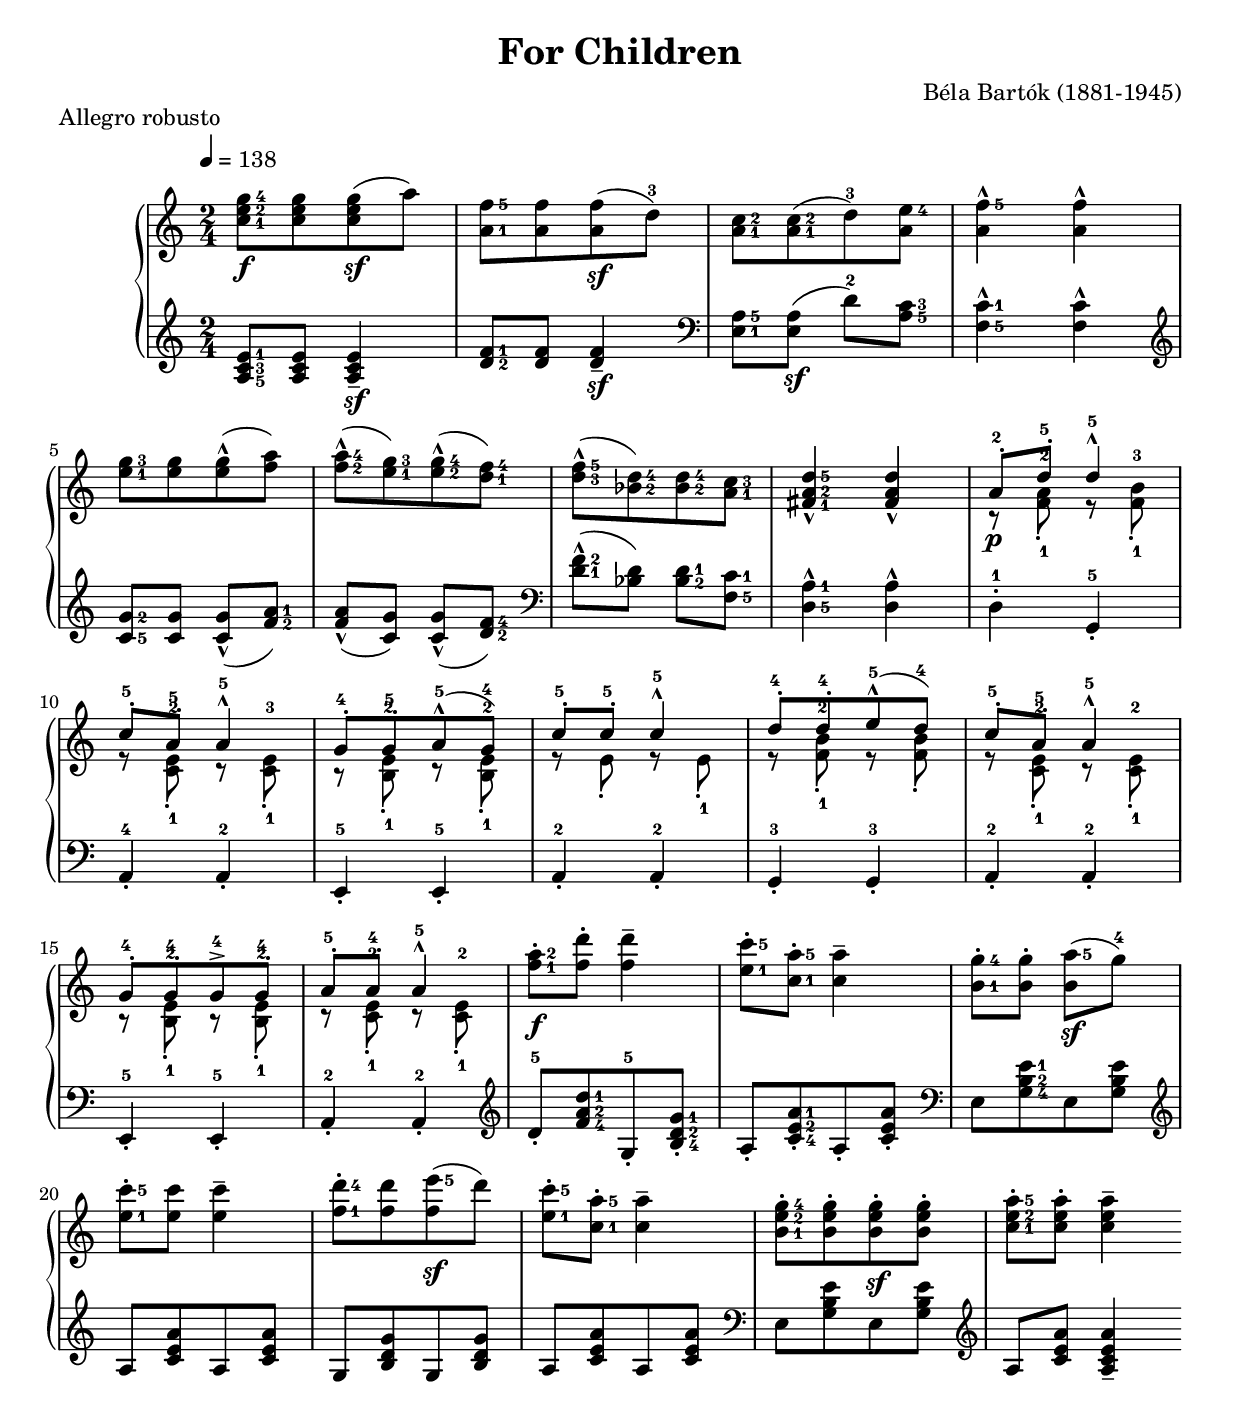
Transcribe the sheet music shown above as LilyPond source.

\version "2.10.33"
\include "espanol.ly"
\header{
  title = "For Children"
  composer = "Béla Bartók (1881-1945)"
  piece = "Allegro robusto"
}

% define the left and the right hand in new variables
rightHand = {
  \tempo 4 = 138
  \override Score.MetronomeMark #'padding = #3.5
  \clef treble
  \time 2/4
  \relative do'' {
    \set fingeringOrientations = #'(right)
    <do-1 mi-2 sol-4>8[ \f <do mi sol> <do mi sol>( \sf la')] |
    <la,-1 fa'-5>[ <la fa'> <la fa'>( \sf re-3)] |
    <la-1 do-2>[ <la-1 do-2>( re-3) <la mi'-4>] |
    <la fa'-5>4-^ <la fa'>-^ |
    \break

    % 5
    <mi'-1 sol-3>8[ <mi sol> <mi sol>-^( <fa la>)] |
    <fa-2 la-4>-^[( <mi-1 sol-3>) <mi-2 sol-4>-^( <re-1 fa-4>)] |
    <re-3 fa-5>-^[( <sib-2 re-4>) <sib-2 re-4> <la-1 do-3>] |
    <fas-1 la-2 re-5>4-^ <fas la re>-^ |
    <<
      { la8-.-2 re-.-5 re4-^-5 } \\
      { r8 \p <fa,-1 la-2>-. r <fa-1 si-3>-. }
    >> |
    \break

    % 10
    <<
      { do'8-.-5 la-.-5 la4-^-5 } \\
      { r8 <do,-1 mi-2>-. r <do-1 mi-3>-. }
    >> |
    <<
      { sol'8-.-4[ sol-.-5 la-^-5( sol-4)] } \\
      { r8 <si,-1 mi-2>-. r <si-1 mi-2>-. }
    >> |
    <<
      { do'8-.-5 do-.-5 do4-^-5 } \\
      { r8 mi,-. r mi-.-1 }
    >> |
    <<
      { re'8-.-4[ re-.-4 mi-^-5( re-4)] } \\
      { r8 <fa,-1 si-2>-. r <fa si>-. }
    >> |
    <<
      { do'8-.-5 la-.-5 la4-^-5 } \\
      { r8 <do,-1 mi-2>-. r <do-1 mi-2>-. }
    >> |
    \break

    % 15
    <<
      { sol'8-.-4[ sol-.-4 sol->-4 sol-.-4] } \\
      { r8 <si,-1 mi-2>-. r <si-1 mi-2>-. }
    >> |
    <<
      { la'8-.-5 la-.-4 la4-^-5 } \\
      { r8 <do,-1 mi-2>-. r <do-1 mi-2>-. }
    >> |
    <fa'-1 la-2>8-. \f <fa re'>-. <fa re'>4-- |
    <mi-1 do'-5>8-. <do-1 la'-5>-. <do la'>4-- |
    <si-1 sol'-4>8-. <si sol'>-. <si la'-5>( \sf sol'-4) |
    \break

    % 20
    <mi-1 do'-5>8-. <mi do'> <mi do'>4-- |
    <fa-1 re'-4>8-.[ <fa re'> <fa mi'-5>( \sf re')] |
    <mi,-1 do'-5>-. <do-1 la'-5>-. <do la'>4-- |
    <si-1 mi-2 sol-4>8-.[ <si mi sol>-. <si mi sol>-. \sf <si mi sol>-.] |
    <do-1 mi-2 la-5>-. <do mi la>-. <do mi la>4--
    \bar ":|"
  }
}

leftHand = {
  \clef treble
  \time 2/4
  \relative do' {
    \set fingeringOrientations = #'(right)
    <la-5 do-3 mi-1>8 <la do mi> <la do mi>4-- \sf |
    <re-2 fa-1>8 <re fa> <re fa>4-- \sf |
    \clef bass
    <la-5 mi-1>8 <la mi>( \sf re-2) <la-5 do-3> |
    <fa-5 do'-1>4-^ <fa do'>4-^
    \break

    % 5
    \clef treble
    <do'-5 sol'-2>8 <do sol'> <do sol'>-^( <fa-2 la-1>) |
    <fa la>-^( <do sol'>) <do sol'>-^( <re-2 fa-4>) |
    \clef bass
    <re-1 fa-2>-^( <sib re>) <sib-2 re-1> <fa-5 do'-1> |
    <re-5 la'-1>4-^ <re la'>4-^ |
    re-.-1 sol,-.-5 |
    \break

    % 10
    la-.-4 la-.-2 |
    mi-.-5 mi-.-5 |
    la-.-2 la-.-2 |
    sol-.-3 sol-.-3 |
    la-.-2 la-.-2 |
    \break

    % 15
    mi-.-5 mi-.-5 |
    la-.-2 la-.-2 |
    \clef treble
    re'8-.-5[ <fa-4 la-2 re-1> sol,-.-5 <si-4 re-2 sol-1>-.] |
    la-.[ <do-4 mi-2 la-1>-. la-. <do mi la>-.] |
    \clef bass
    mi,[ <sol-4 si-2 mi-1> mi <sol si mi>] |
    \break

    % 20
    \clef treble
    la[ <do mi la> la <do mi la>] |
    sol[ <si re sol> sol <si re sol>] |
    la[ <do mi la> la <do mi la>] |
    \clef bass
    mi,[ <sol si mi> mi <sol si mi>] |
    \clef treble
    la <do mi la> <la do mi la>4-- 
    \bar ":|"
  }
}

% bring the two hands together
\score {
  \new PianoStaff {
    \set PianoStaff.midiInstrument = "acoustic grand"
    <<
      \new Staff = "Right Hand" { \rightHand }
      \new Staff = "Left Hand" { \leftHand }
    >>
  }

  \midi {}
  
  \layout {
    \context {
      \PianoStaff
    }
  }
}


